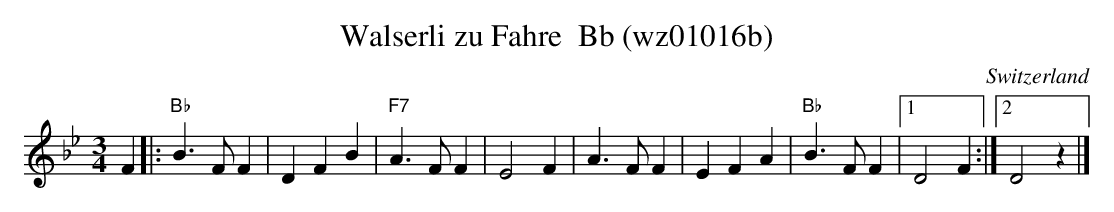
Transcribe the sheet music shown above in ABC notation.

X:1
T:Walserli zu Fahre  Bb (wz01016b)
O:Switzerland
M:3/4
L:1/4
K:Bb major
F|: "Bb"B>FF | DFB | "F7"A>FF | E2F | A>FF | EFA | "Bb"B>FF |1 D2F :|2 D2z |]
